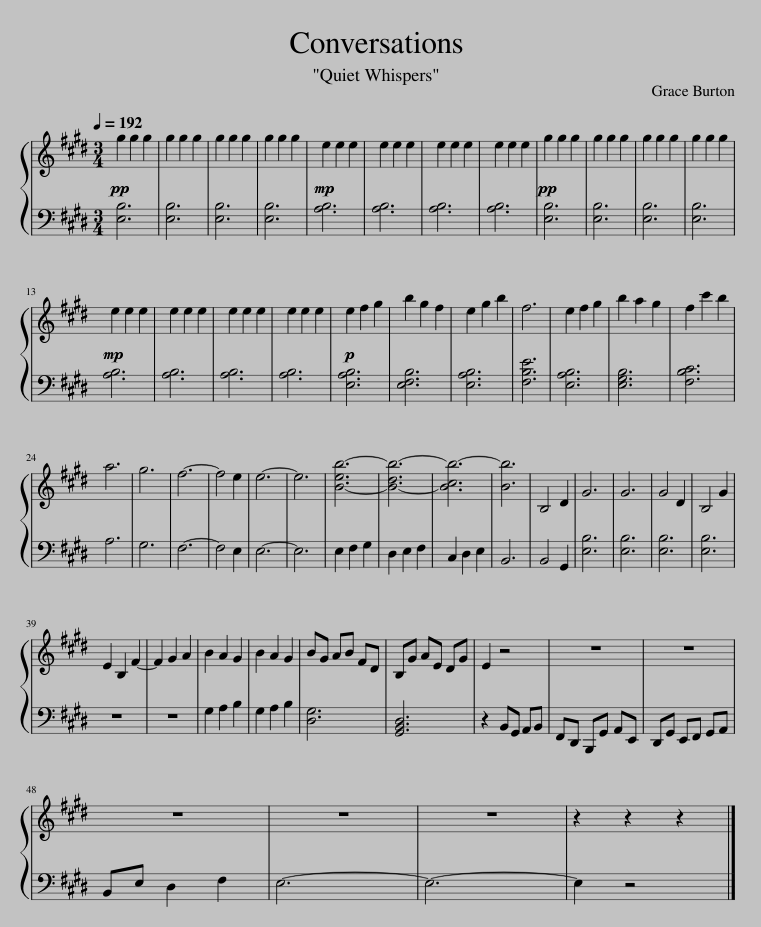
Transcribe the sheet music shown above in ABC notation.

X:1
%%score { 1 | 2 }
L:1/8
Q:1/4=192
M:3/4
I:linebreak $
K:E
V:1 treble
V:2 bass
V:1
!pp! g2 g2 g2 | g2 g2 g2 | g2 g2 g2 | g2 g2 g2 |!mp! e2 e2 e2 | %5
 e2 e2 e2 | e2 e2 e2 | e2 e2 e2 |!pp! g2 g2 g2 | g2 g2 g2 | %10
 g2 g2 g2 | g2 g2 g2 |$!mp! e2 e2 e2 | e2 e2 e2 | e2 e2 e2 | %15
 e2 e2 e2 |!p! e2 f2 g2 | b2 g2 f2 | e2 g2 b2 | f6 | %20
 e2 f2 g2 | b2 a2 g2 | f2 c'2 b2 |$ a6 | g6 | %25
 f6- | f4 e2 | e6- | e6 | [B-eb-]6 | %30
 [B-db-]6 | [Bcb-]6 | [Bb]6 | B,4 D2 | G6 | %35
 G6 | G4 D2 | B,4 G2 |$ E2 B,2 F2- | F2 G2 A2 | %40
 B2 A2 G2 | B2 A2 G2 | BG AB FD | B,G AE DG | E2 z4 | %45
 z6 | z6 |$ z6 | z6 | z6 | %50
 z2 z2 z2 |] %51
V:2
 [E,B,]6 | [E,B,]6 | [E,B,]6 | [E,B,]6 | [A,B,]6 | %5
 [A,B,]6 | [A,B,]6 | [A,B,]6 | [E,B,]6 | [E,B,]6 | %10
 [E,B,]6 | [E,B,]6 |$ [A,B,]6 | [A,B,]6 | [A,B,]6 | %15
 [A,B,]6 | [E,A,B,]6 | [E,F,B,]6 | [E,A,B,]6 | [F,B,E]6 | %20
 [E,A,B,]6 | [E,G,B,]6 | [F,B,C]6 |$ A,6 | G,6 | %25
 F,6- | F,4 E,2 | E,6- | E,6 | E,2 F,2 G,2 | %30
 D,2 E,2 F,2 | C,2 D,2 E,2 | B,,6 | B,,4 G,,2 | [E,B,]6 | %35
 [E,B,]6 | [E,B,]6 | [E,B,]6 |$ z6 | z6 | %40
 G,2 A,2 B,2 | G,2 A,2 B,2 | [D,G,]6 | [G,,B,,D,]6 | z2 B,,G,, A,,B,, | %45
 F,,D,, B,,,G,, A,,E,, | D,,G,, E,,F,, G,,A,, |$ B,,E, D,2 F,2 | E,6- | E,6- | %50
 E,2 z4 |] %51
